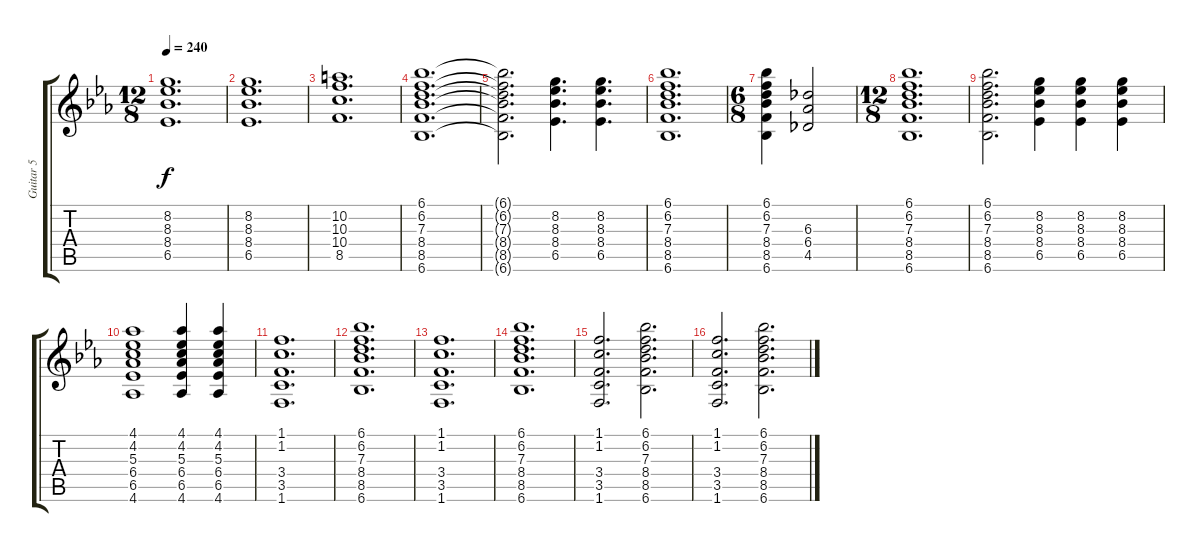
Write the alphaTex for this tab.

\track ("Guitar 5" "Guitar 5") {instrument distortionguitar}
\staff {score tabs}
\tuning (E4 B3 G3 D3 A2 E2) {hide}
\ts (12 8)
\tempo 240
\clef g2
\ks eb
(8.2 8.3 8.4 6.5).1{d dy f} |
(8.2 8.3 8.4 6.5).1{d} |
(10.2 10.3 10.4 8.5).1{d} |
(6.1 6.2 7.3 8.4 8.5 6.6).1{d} |
(6.1{t} 6.2{t} 7.3{t} 8.4{t} 8.5{t} 6.6{t}).2{d} (8.2 8.3 8.4 6.5).4{d} (8.2 8.3 8.4 6.5).4{d} |
(6.1 6.2 7.3 8.4 8.5 6.6).1{d} |
\ts (6 8)
(6.1 6.2 7.3 8.4 8.5 6.6).4 (6.3 6.4 4.5).2 |
\ts (12 8)
(6.1 6.2 7.3 8.4 8.5 6.6).1{d} |
(6.1 6.2 7.3 8.4 8.5 6.6).2{d} (8.2 8.3 8.4 6.5).4 (8.2 8.3 8.4 6.5).4 (8.2 8.3 8.4 6.5).4 |
(4.1 4.2 5.3 6.4 6.5 4.6).1 (4.1 4.2 5.3 6.4 6.5 4.6).4 (4.1 4.2 5.3 6.4 6.5 4.6).4 |
(1.1 1.2 3.4 3.5 1.6).1{d} |
(6.1 6.2 7.3 8.4 8.5 6.6).1{d} |
(1.1 1.2 3.4 3.5 1.6).1{d} |
(6.1 6.2 7.3 8.4 8.5 6.6).1{d} |
(1.1 1.2 3.4 3.5 1.6).2{d} (6.1 6.2 7.3 8.4 8.5 6.6).2{d} |
(1.1 1.2 3.4 3.5 1.6).2{d} (6.1 6.2 7.3 8.4 8.5 6.6).2{d}
